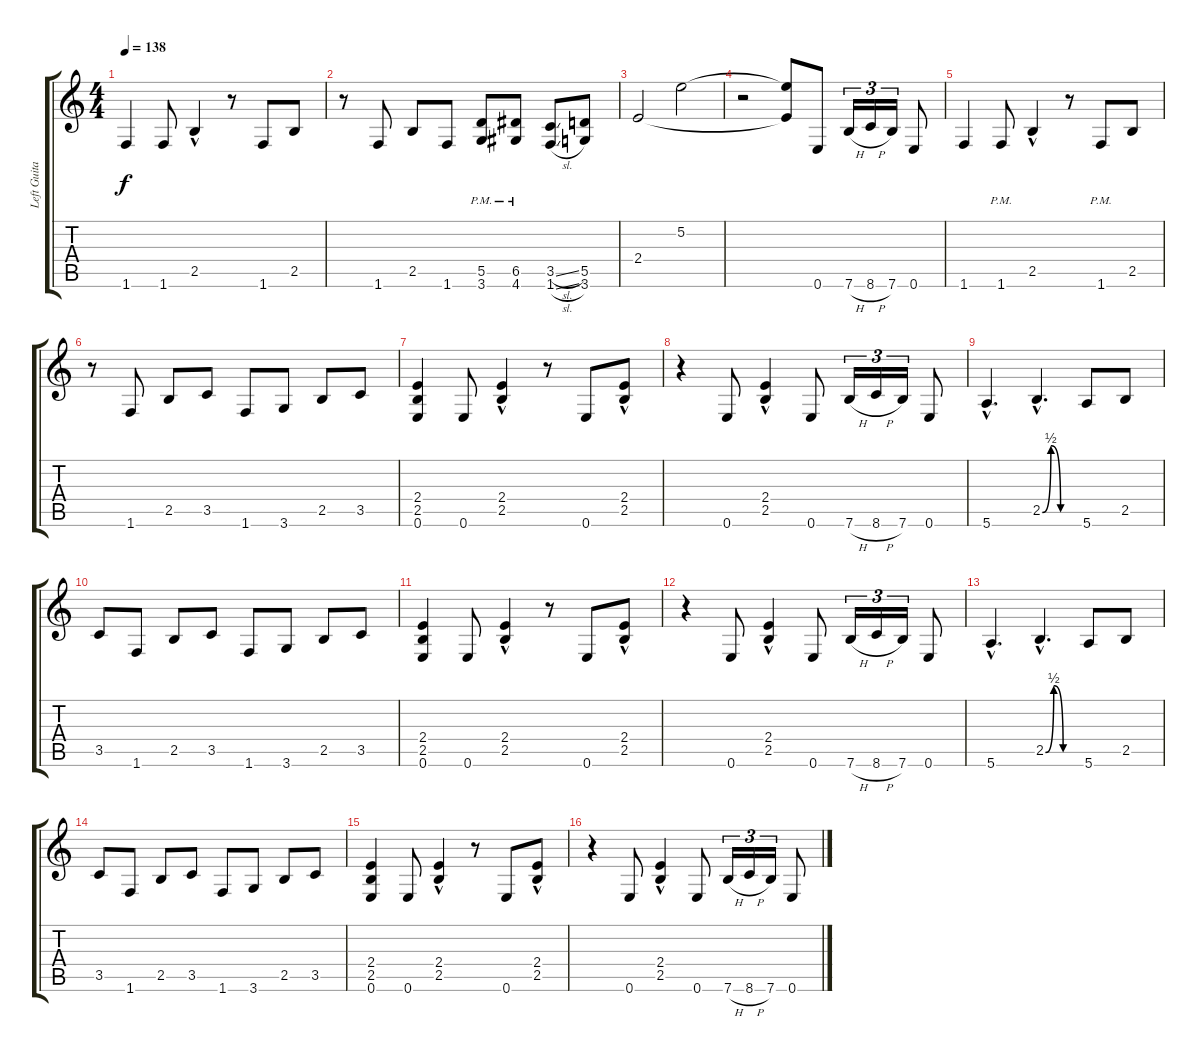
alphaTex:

\track ("Left Guitar" "Left Guita") {instrument overdrivenguitar}
\staff {score tabs}
\tuning (E4 B3 G3 D3 A2 E2) {hide}
\ts (4 4)
\tempo 138
\clef g2
\ks c
1.6.4{dy f} 1.6.8 2.5{hac}.4 r.8 1.6.8 2.5.8 |
r.8 1.6.8 2.5.8 1.6.8 (5.5{pm} 3.6{pm}).8 (6.5{pm} 4.6{pm}).8 (3.5{sl} 1.6{sl}).8 (5.5 3.6).8 |
2.4.2 5.2.2 |
r.2 (5.2{t} 2.4{t}).8 0.6.8 7.6{h}.16{tu (3 2)} 8.6{h}.16{tu (3 2)} 7.6.16{tu (3 2)} 0.6.8 |
1.6.4 1.6{pm}.8 2.5{hac}.4 r.8 1.6{pm}.8 2.5.8 |
r.8 1.6.8 2.5.8 3.5.8 1.6.8 3.6.8 2.5.8 3.5.8 |
(2.4 2.5 0.6).4 0.6.8 (2.4{hac} 2.5{hac}).4 r.8 0.6.8 (2.4{hac} 2.5{hac}).8 |
r.4 0.6.8 (2.4{hac} 2.5{hac}).4 0.6.8 7.6{h}.16{tu (3 2)} 8.6{h}.16{tu (3 2)} 7.6.16{tu (3 2)} 0.6.8 |
5.6{hac}.4{d} 2.5{be (custom 0 0 14 2 30 0 60 0) hac}.4{d} 5.6.8 2.5.8 |
3.5.8 1.6.8 2.5.8 3.5.8 1.6.8 3.6.8 2.5.8 3.5.8 |
(2.4 2.5 0.6).4 0.6.8 (2.4{hac} 2.5{hac}).4 r.8 0.6.8 (2.4{hac} 2.5{hac}).8 |
r.4 0.6.8 (2.4{hac} 2.5{hac}).4 0.6.8 7.6{h}.16{tu (3 2)} 8.6{h}.16{tu (3 2)} 7.6.16{tu (3 2)} 0.6.8 |
5.6{hac}.4{d} 2.5{be (custom 0 0 14 2 30 0 60 0) hac}.4{d} 5.6.8 2.5.8 |
3.5.8 1.6.8 2.5.8 3.5.8 1.6.8 3.6.8 2.5.8 3.5.8 |
(2.4 2.5 0.6).4 0.6.8 (2.4{hac} 2.5{hac}).4 r.8 0.6.8 (2.4{hac} 2.5{hac}).8 |
r.4 0.6.8 (2.4{hac} 2.5{hac}).4 0.6.8 7.6{h}.16{tu (3 2)} 8.6{h}.16{tu (3 2)} 7.6.16{tu (3 2)} 0.6.8
